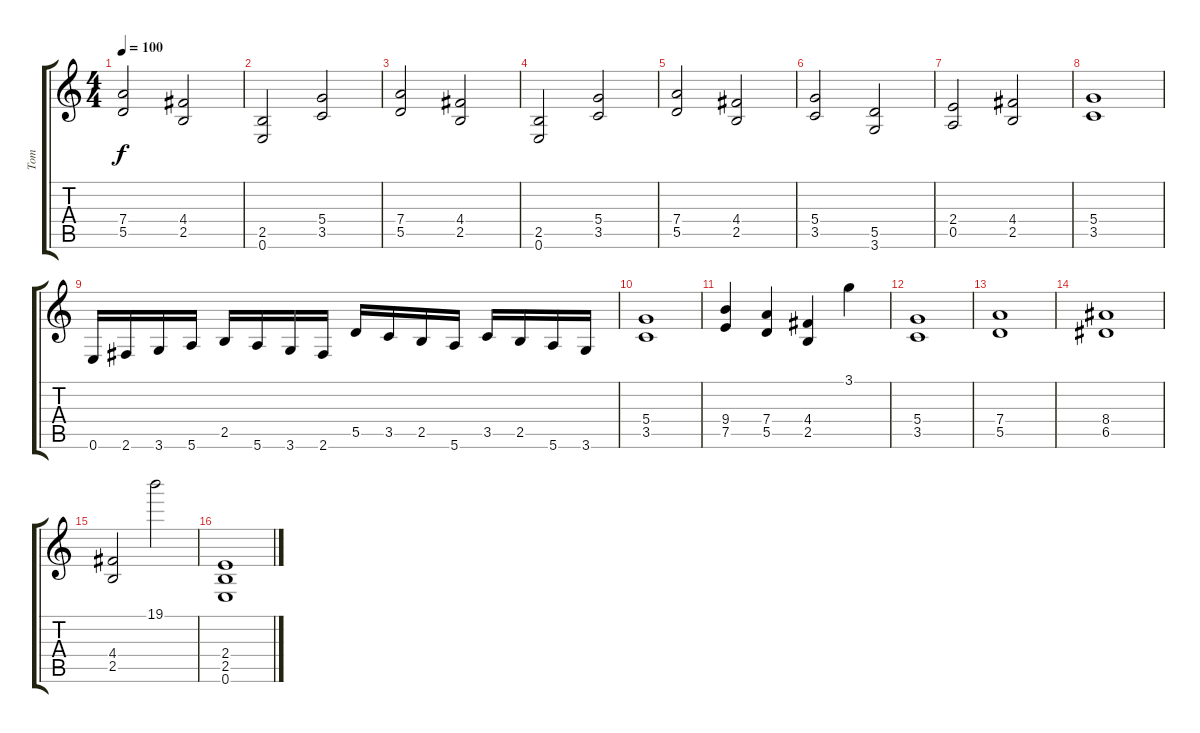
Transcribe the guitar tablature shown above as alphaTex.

\track ("Tom" "Tom") {instrument distortionguitar}
\staff {score tabs}
\tuning (E4 B3 G3 D3 A2 E2) {hide}
\ts (4 4)
\tempo 100
\clef g2
\ks c
(7.4 5.5).2{dy f} (4.4 2.5).2 |
(2.5 0.6).2 (5.4 3.5).2 |
(7.4 5.5).2 (4.4 2.5).2 |
(2.5 0.6).2 (5.4 3.5).2 |
(7.4 5.5).2 (4.4 2.5).2 |
(5.4 3.5).2 (5.5 3.6).2 |
(2.4 0.5).2 (4.4 2.5).2 |
(5.4 3.5).1 |
0.6.16 2.6.16 3.6.16 5.6.16 2.5.16 5.6.16 3.6.16 2.6.16 5.5.16 3.5.16 2.5.16 5.6.16 3.5.16 2.5.16 5.6.16 3.6.16 |
(5.4 3.5).1 |
(9.4 7.5).4 (7.4 5.5).4 (4.4 2.5).4 3.1.4 |
(5.4 3.5).1 |
(7.4 5.5).1 |
(8.4 6.5).1 |
(4.4 2.5).2 19.1.2 |
(2.4 2.5 0.6).1
